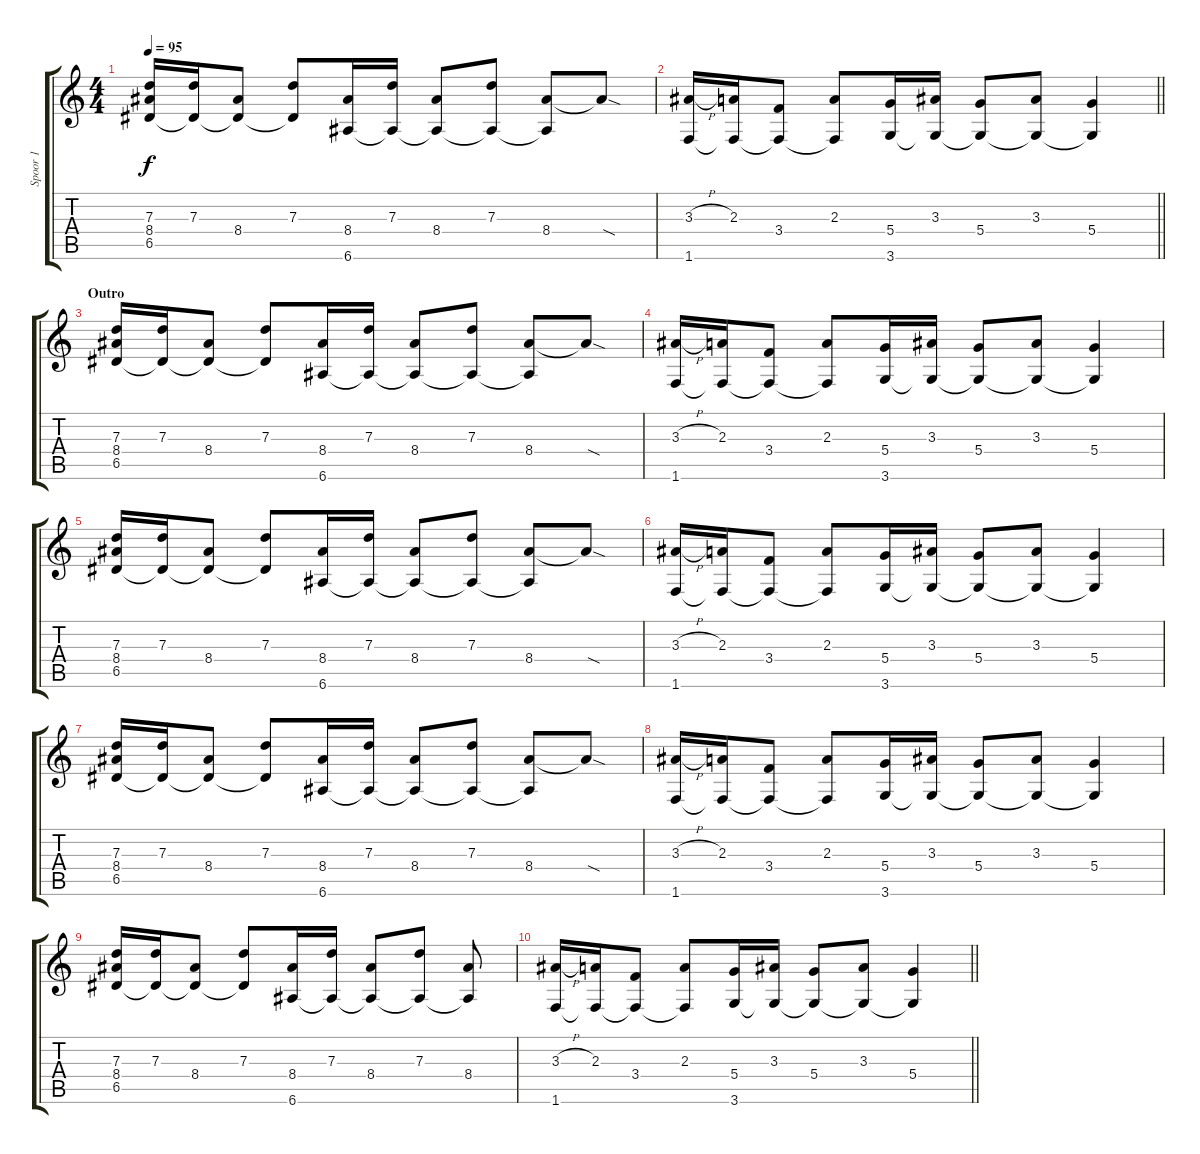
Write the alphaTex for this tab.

\track ("Spoor 1" "Spoor 1") {instrument acousticguitarsteel}
\staff {score tabs}
\tuning (E4 B3 G3 D3 A2 E2) {hide}
\ts (4 4)
\tempo 95
\clef g2
\ks c
(7.3 8.4 6.5).16{dy f} (7.3 6.5{t}).16 (8.4 6.5{t}).8 (7.3 6.5{t}).8 (8.4 6.6).16 (7.3 6.6{t}).16 (8.4 6.6{t}).8 (7.3 6.6{t}).8 (8.4 6.6{t}).8 8.4{sod t}.8 |
\barLineRight lightlight
(3.3{h} 1.6).16 (2.3 1.6{t}).16 (3.4 1.6{t}).8 (2.3 1.6{t}).8 (5.4 3.6).16 (3.3 3.6{t}).16 (5.4 3.6{t}).8 (3.3 3.6{t}).8 (5.4 3.6{t}).4 |
\section ("" "Outro")
(7.3 8.4 6.5).16 (7.3 6.5{t}).16 (8.4 6.5{t}).8 (7.3 6.5{t}).8 (8.4 6.6).16 (7.3 6.6{t}).16 (8.4 6.6{t}).8 (7.3 6.6{t}).8 (8.4 6.6{t}).8 8.4{sod t}.8 |
(3.3{h} 1.6).16 (2.3 1.6{t}).16 (3.4 1.6{t}).8 (2.3 1.6{t}).8 (5.4 3.6).16 (3.3 3.6{t}).16 (5.4 3.6{t}).8 (3.3 3.6{t}).8 (5.4 3.6{t}).4 |
(7.3 8.4 6.5).16 (7.3 6.5{t}).16 (8.4 6.5{t}).8 (7.3 6.5{t}).8 (8.4 6.6).16 (7.3 6.6{t}).16 (8.4 6.6{t}).8 (7.3 6.6{t}).8 (8.4 6.6{t}).8 8.4{sod t}.8 |
(3.3{h} 1.6).16 (2.3 1.6{t}).16 (3.4 1.6{t}).8 (2.3 1.6{t}).8 (5.4 3.6).16 (3.3 3.6{t}).16 (5.4 3.6{t}).8 (3.3 3.6{t}).8 (5.4 3.6{t}).4 |
(7.3 8.4 6.5).16 (7.3 6.5{t}).16 (8.4 6.5{t}).8 (7.3 6.5{t}).8 (8.4 6.6).16 (7.3 6.6{t}).16 (8.4 6.6{t}).8 (7.3 6.6{t}).8 (8.4 6.6{t}).8 8.4{sod t}.8 |
(3.3{h} 1.6).16 (2.3 1.6{t}).16 (3.4 1.6{t}).8 (2.3 1.6{t}).8 (5.4 3.6).16 (3.3 3.6{t}).16 (5.4 3.6{t}).8 (3.3 3.6{t}).8 (5.4 3.6{t}).4 |
(7.3 8.4 6.5).16 (7.3 6.5{t}).16 (8.4 6.5{t}).8 (7.3 6.5{t}).8 (8.4 6.6).16 (7.3 6.6{t}).16 (8.4 6.6{t}).8 (7.3 6.6{t}).8 (8.4 6.6{t}).8 |
\barLineRight lightlight
(3.3{h} 1.6).16 (2.3 1.6{t}).16 (3.4 1.6{t}).8 (2.3 1.6{t}).8 (5.4 3.6).16 (3.3 3.6{t}).16 (5.4 3.6{t}).8 (3.3 3.6{t}).8 (5.4 3.6{t}).4
